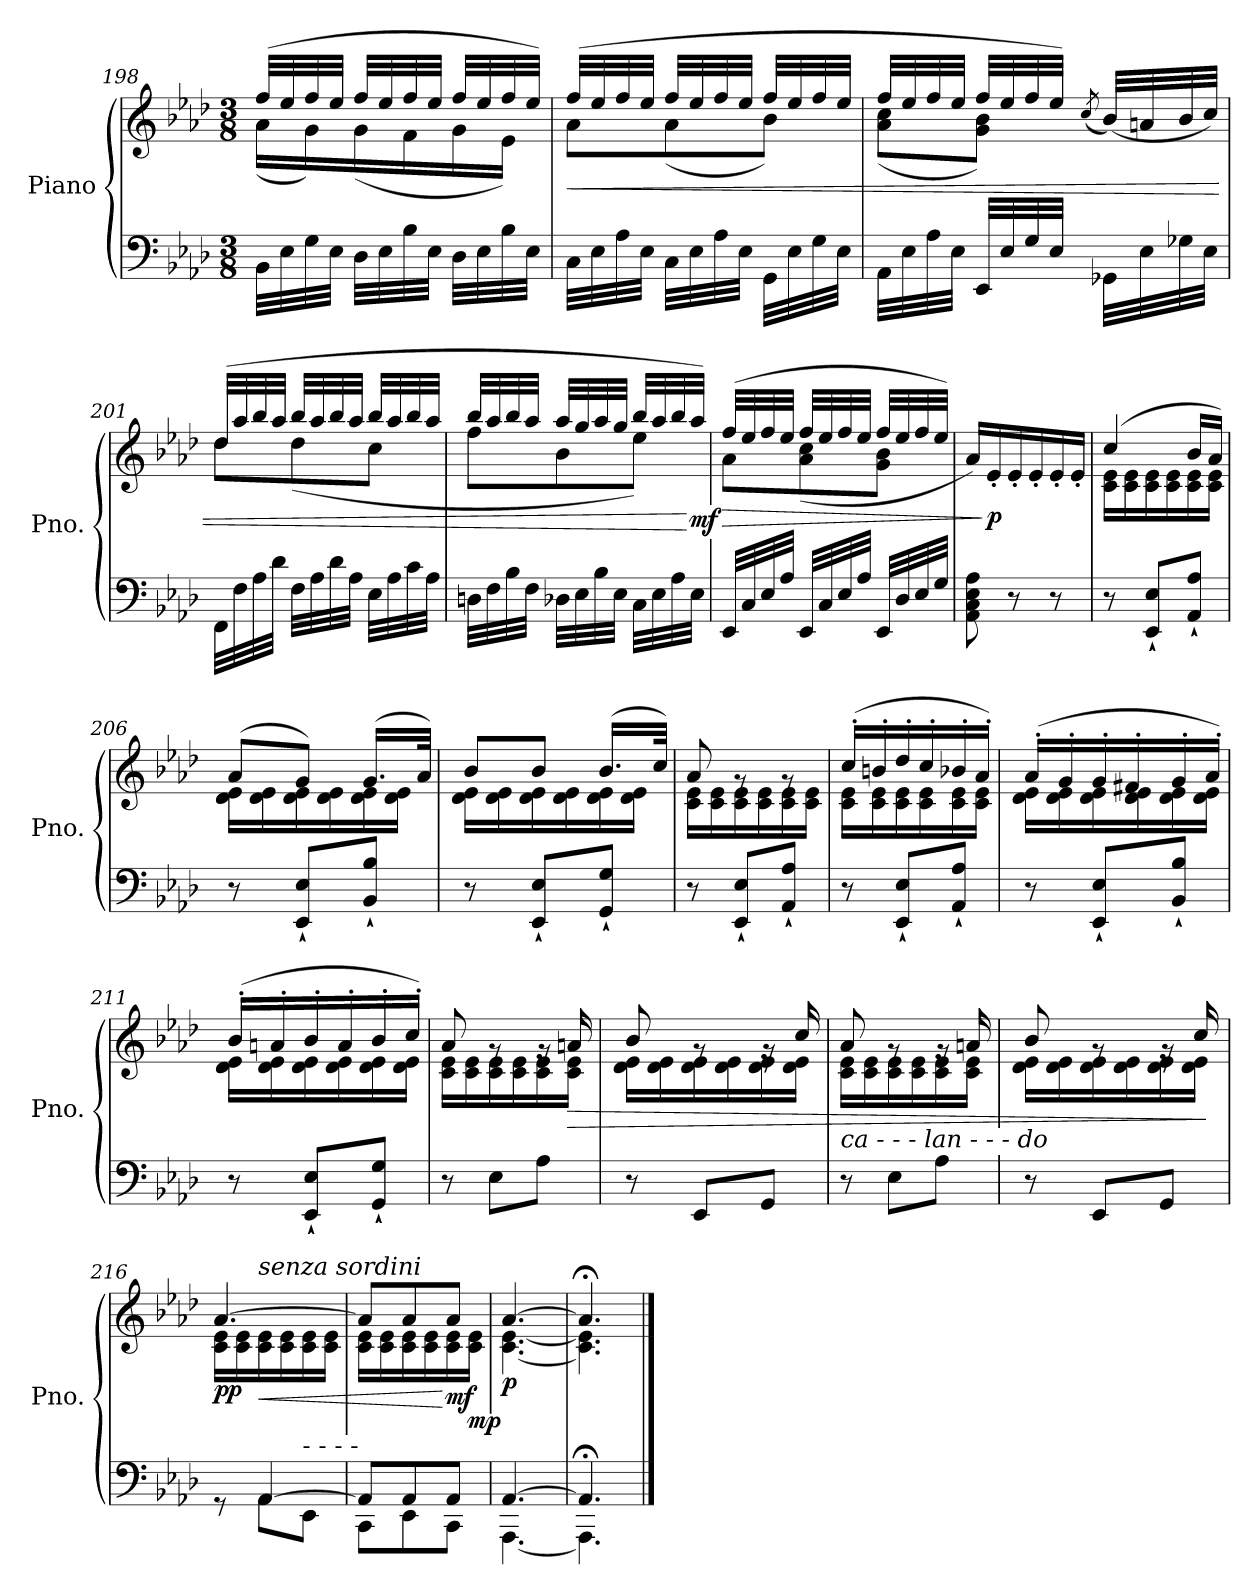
**kern	**kern	**dynam
*part1	*part1	*part1
*staff2	*staff1	*staff1/2
*I"Piano	*	*
*I'Pno.	*	*
*clefF4	*clefG2	*
*k[b-e-a-d-]	*k[b-e-a-d-]	*
*M3/8	*M3/8	*
=198	=198	=198
*	*^	*
32BB-\LLL	(>32ff/LLL	(<16a-\LL	.
32E-\	32ee-/	.	.
32G\	32ff/	16g\)	.
32E-\JJJ	32ee-/JJJ	.	.
32D-\LLL	32ff/LLL	(<16g\	.
32E-\	32ee-/	.	.
32B-\	32ff/	16f\	.
32E-\JJJ	32ee-/JJJ	.	.
32D-\LLL	32ff/LLL	16g\	.
32E-\	32ee-/	.	.
32B-\	32ff/	16e-\JJ)	.
32E-\JJJ	32ee-/JJJ)	.	.
=199	=199	=199	=199
!	!	!	!LO:HP:b
32C\LLL	(>32ff/LLL	8a-\L	<
32E-\	32ee-/	.	.
32A-\	32ff/	.	.
32E-\JJJ	32ee-/JJJ	.	.
32C\LLL	32ff/LLL	(<8a-\	.
32E-\	32ee-/	.	.
32A-\	32ff/	.	.
32E-\JJJ	32ee-/JJJ	.	.
32GG\LLL	32ff/LLL	8b-\J)	.
32E-\	32ee-/	.	.
32G\	32ff/	.	.
32E-\JJJ	32ee-/JJJ	.	.
!!LO:LB:g=z	!!
=200	=200	=200	=200
32AA-\LLL	32ff/LLL	(<8a-\ 8cc\L	.
32E-\	32ee-/	.	.
32A-\	32ff/	.	.
32E-\JJJ	32ee-/JJJ	.	.
32EE-/LLL	32ff/LLL	8g\ 8b-\J)	.
32E-/	32ee-/	.	.
32G/	32ff/	.	.
32E-/JJJ	32ee-/JJJ)	.	.
.	(<8qcc/	.	.
32GG-X\LLL	(<32b-/LLL)	8ryy	.
32E-\	32an/	.	.
32G-X\	32b-/	.	.
32E-\JJJ	32cc/JJJ)	.	.
=201	=201	=201	=201
32FF\LLL	(>32dd-/LLL	8dd-\L	.
32F\	32aa-/	.	.
32A-\	32bb-/	.	.
32d-\JJJ	32aa-/JJJ	.	.
32F\LLL	32bb-/LLL	(<8dd-\	.
32A-\	32aa-/	.	.
32d-\	32bb-/	.	.
32A-\JJJ	32aa-/JJJ	.	.
32E-\LLL	32bb-/LLL	8cc\J	.
32A-\	32aa-/	.	.
32c\	32bb-/	.	.
32A-\JJJ	32aa-/JJJ	.	.
=202	=202	=202	=202
32Dn\LLL	32bb-/LLL	8ff\L	.
32F\	32aa-/	.	.
32B-\	32bb-/	.	.
32F\JJJ	32aa-/JJJ	.	.
32D-X\LLL	32aa-/LLL	8b-\	.
32E-\	32gg/	.	.
32B-\	32aa-/	.	.
32E-\JJJ	32gg/JJJ	.	.
32C\LLL	32bb-/LLL	8ee-\J)	.
32E-\	32aa-/	.	.
32A-\	32bb-/	.	.
!	!	!	!LO:DY:n=1:b
32E-\JJJ	32aa-/JJJ)	.	[ mf
!!LO:LB:g=z	!!
=203	=203	=203	=203
!	!	!	!LO:HP:b
32EE-/LLL	(>32ff/LLL	8a-\L	>
32C/	32ee-/	.	.
32E-/	32ff/	.	.
32A-/JJJ	32ee-/JJJ	.	.
32EE-/LLL	32ff/LLL	(<8a-\ 8cc\	.
32C/	32ee-/	.	.
32E-/	32ff/	.	.
32A-/JJJ	32ee-/JJJ	.	.
*	*MM46	*	*
32EE-/LLL	32ff/LLL	8g\ 8b-\J	.
32D-/	32ee-/	.	.
32E-/	32ff/	.	.
32G/JJJ	32ee-/JJJ)	.	.
*	*v	*v	*
!!LO:LB:g=z
=204	=204	=204
*	*MM44	*
8AA-\ 8C\ 8E-\ 8A-\	16a-/LL)	.
!	!	!LO:DY:n=1:b
.	16e-'/	] p
8r	16e-'/	.
.	16e-'/	.
8r	16e-'/	.
.	16e-'/JJ	.
=205	=205	=205
*	*^	*
8r	(>4cc/	16c\ 16e-\LL	.
.	.	16c\ 16e-\	.
8EE-/` 8E-/`L	.	16c\ 16e-\	.
.	.	16c\ 16e-\	.
8AA-/` 8A-/`J	16b-/LL	16c\ 16e-\	.
.	16a-/JJ)	16c\ 16e-\JJ	.
=206	=206	=206	=206
8r	(>8a-/L	16d-\ 16e-\LL	.
.	.	16d-\ 16e-\	.
8EE-/` 8E-/`L	8g/J)	16d-\ 16e-\	.
.	.	16d-\ 16e-\	.
8BB-/` 8B-/`J	(>16.g/LL	16d-\ 16e-\	.
.	.	16d-\ 16e-\JJ	.
.	32a-/JJk)	.	.
=207	=207	=207	=207
8r	8b-/L	16d-\ 16e-\LL	.
.	.	16d-\ 16e-\	.
8EE-/` 8E-/`L	8b-/J	16d-\ 16e-\	.
.	.	16d-\ 16e-\	.
8GG/` 8G/`J	(>16.b-/LL	16d-\ 16e-\	.
.	.	16d-\ 16e-\JJ	.
.	32cc/JJk)	.	.
=208	=208	=208	=208
8r	8a-/	16c\ 16e-\LL	.
.	.	16c\ 16e-\	.
8EE-/` 8E-/`L	8rg	16c\ 16e-\	.
.	.	16c\ 16e-\	.
8AA-/` 8A-/`J	8rg	16c\ 16e-\	.
.	.	16c\ 16e-\JJ	.
!!LO:PB:g=z	!!
=209	=209	=209	=209
8r	(>16cc'/LL	16c\ 16e-\LL	.
.	16bn'/	16c\ 16e-\	.
8EE-/` 8E-/`L	16dd-'/	16c\ 16e-\	.
.	16cc'/	16c\ 16e-\	.
8AA-/` 8A-/`J	16b-X'/	16c\ 16e-\	.
.	16a-'/JJ)	16c\ 16e-\JJ	.
=210	=210	=210	=210
8r	(>16a-'/LL	16d-\ 16e-\LL	.
.	16g'/	16d-\ 16e-\	.
8EE-/` 8E-/`L	16g'/	16d-\ 16e-\	.
.	16f#X'/	16d-\ 16e-\	.
8BB-/` 8B-/`J	16g'/	16d-\ 16e-\	.
.	16a-'/JJ)	16d-\ 16e-\JJ	.
=211	=211	=211	=211
8r	(>16b-'/LL	16d-\ 16e-\LL	.
.	16an'/	16d-\ 16e-\	.
8EE-/` 8E-/`L	16b-'/	16d-\ 16e-\	.
.	16a'/	16d-\ 16e-\	.
8GG/` 8G/`J	16b-'/	16d-\ 16e-\	.
.	16cc'/JJ)	16d-\ 16e-\JJ	.
=212	=212	=212	=212
8r	8a-/	16c\ 16e-\LL	.
.	.	16c\ 16e-\	.
8E-\L	8rg	16c\ 16e-\	.
.	.	16c\ 16e-\	.
8A-\J	16rg	16c\ 16e-\	.
!	!	!	!LO:HP:b
.	16an/	16c\ 16e-\JJ	>
!!LO:LB:g=z	!!
=213	=213	=213	=213
8r	8b-/	16d-\ 16e-\LL	.
.	.	16d-\ 16e-\	.
8EE-/L	8rg	16d-\ 16e-\	.
.	.	16d-\ 16e-\	.
8GG/J	16rg	16d-\ 16e-\	.
.	16cc/	16d-\ 16e-\JJ	.
!!LO:LB:g=z	!!
=214	=214	=214	=214
*	*MM42	*	*
!	!LO:TX:b:i:t=ca    -        -       -       lan    -        -       -    do	!	!
8r	8a-/	16c\ 16e-\LL	.
.	.	16c\ 16e-\	.
*	*MM40	*	*
8E-\L	8rg	16c\ 16e-\	.
.	.	16c\ 16e-\	.
*	*MM39	*	*
8A-\J	16rg	16c\ 16e-\	.
.	16an/	16c\ 16e-\JJ	.
=215	=215	=215	=215
*	*MM38	*	*
8r	8b-/	16d-\ 16e-\LL	.
.	.	16d-\ 16e-\	.
*	*MM37	*	*
8EE-/L	8rg	16d-\ 16e-\	.
.	.	16d-\ 16e-\	.
*	*MM36	*	*
8GG/J	16rg	16d-\ 16e-\	.
.	16cc/	16d-\ 16e-\JJ	.
*	*v	*v	*
.	.	]
=216	=216	=216
*	*MM35	*
*^	*^	*
!	!	!	!	!LO:DY:b
8rGG	8ryy	[4.a-/	16c\ 16e-\LL	pp
.	.	.	16c\ 16e-\	.
*	*	*MM34	*	*
!	!	!	!LO:TX:a:i:t=senza sordini	!
!	!	!	!	!LO:HP:b
[4AA-/	8AA-\L	.	16c\ 16e-\	<
.	.	.	16c\ 16e-\	.
!	!	!	!LO:TX:b:t=-         -         -         -	!
.	8EE-\J	.	16c\ 16e-\	.
.	.	.	16c\ 16e-\JJ	.
=217	=217	=217	=217	=217
8AA-/L]	8CC\L	8a-/L]	16c\ 16e-\LL	.
.	.	.	16c\ 16e-\	.
8AA-/	8EE-\	8a-/	16c\ 16e-\	.
.	.	.	16c\ 16e-\	.
!	!	!	!	!LO:DY:n=1:b
8AA-/J	8CC\J	8a-/J	16c\ 16e-\	[ mf
!	!	!	!	!LO:DY:n=2:b
.	.	.	16c\ 16e-\JJ	mp
=218	=218	=218	=218	=218
!	!	!	!	!LO:DY:b
[4.AA-/	[4.AAA-\	[4.a-/	[4.c\ [4.e-\	p
=219	=219	=219	=219	=219
4.AA-;</]	4.AAA-\]	4.a-;</]	4.c\] 4.e-\]	.
*v	*v	*	*	*
*	*v	*v	*
==	==	==
*-	*-	*-
